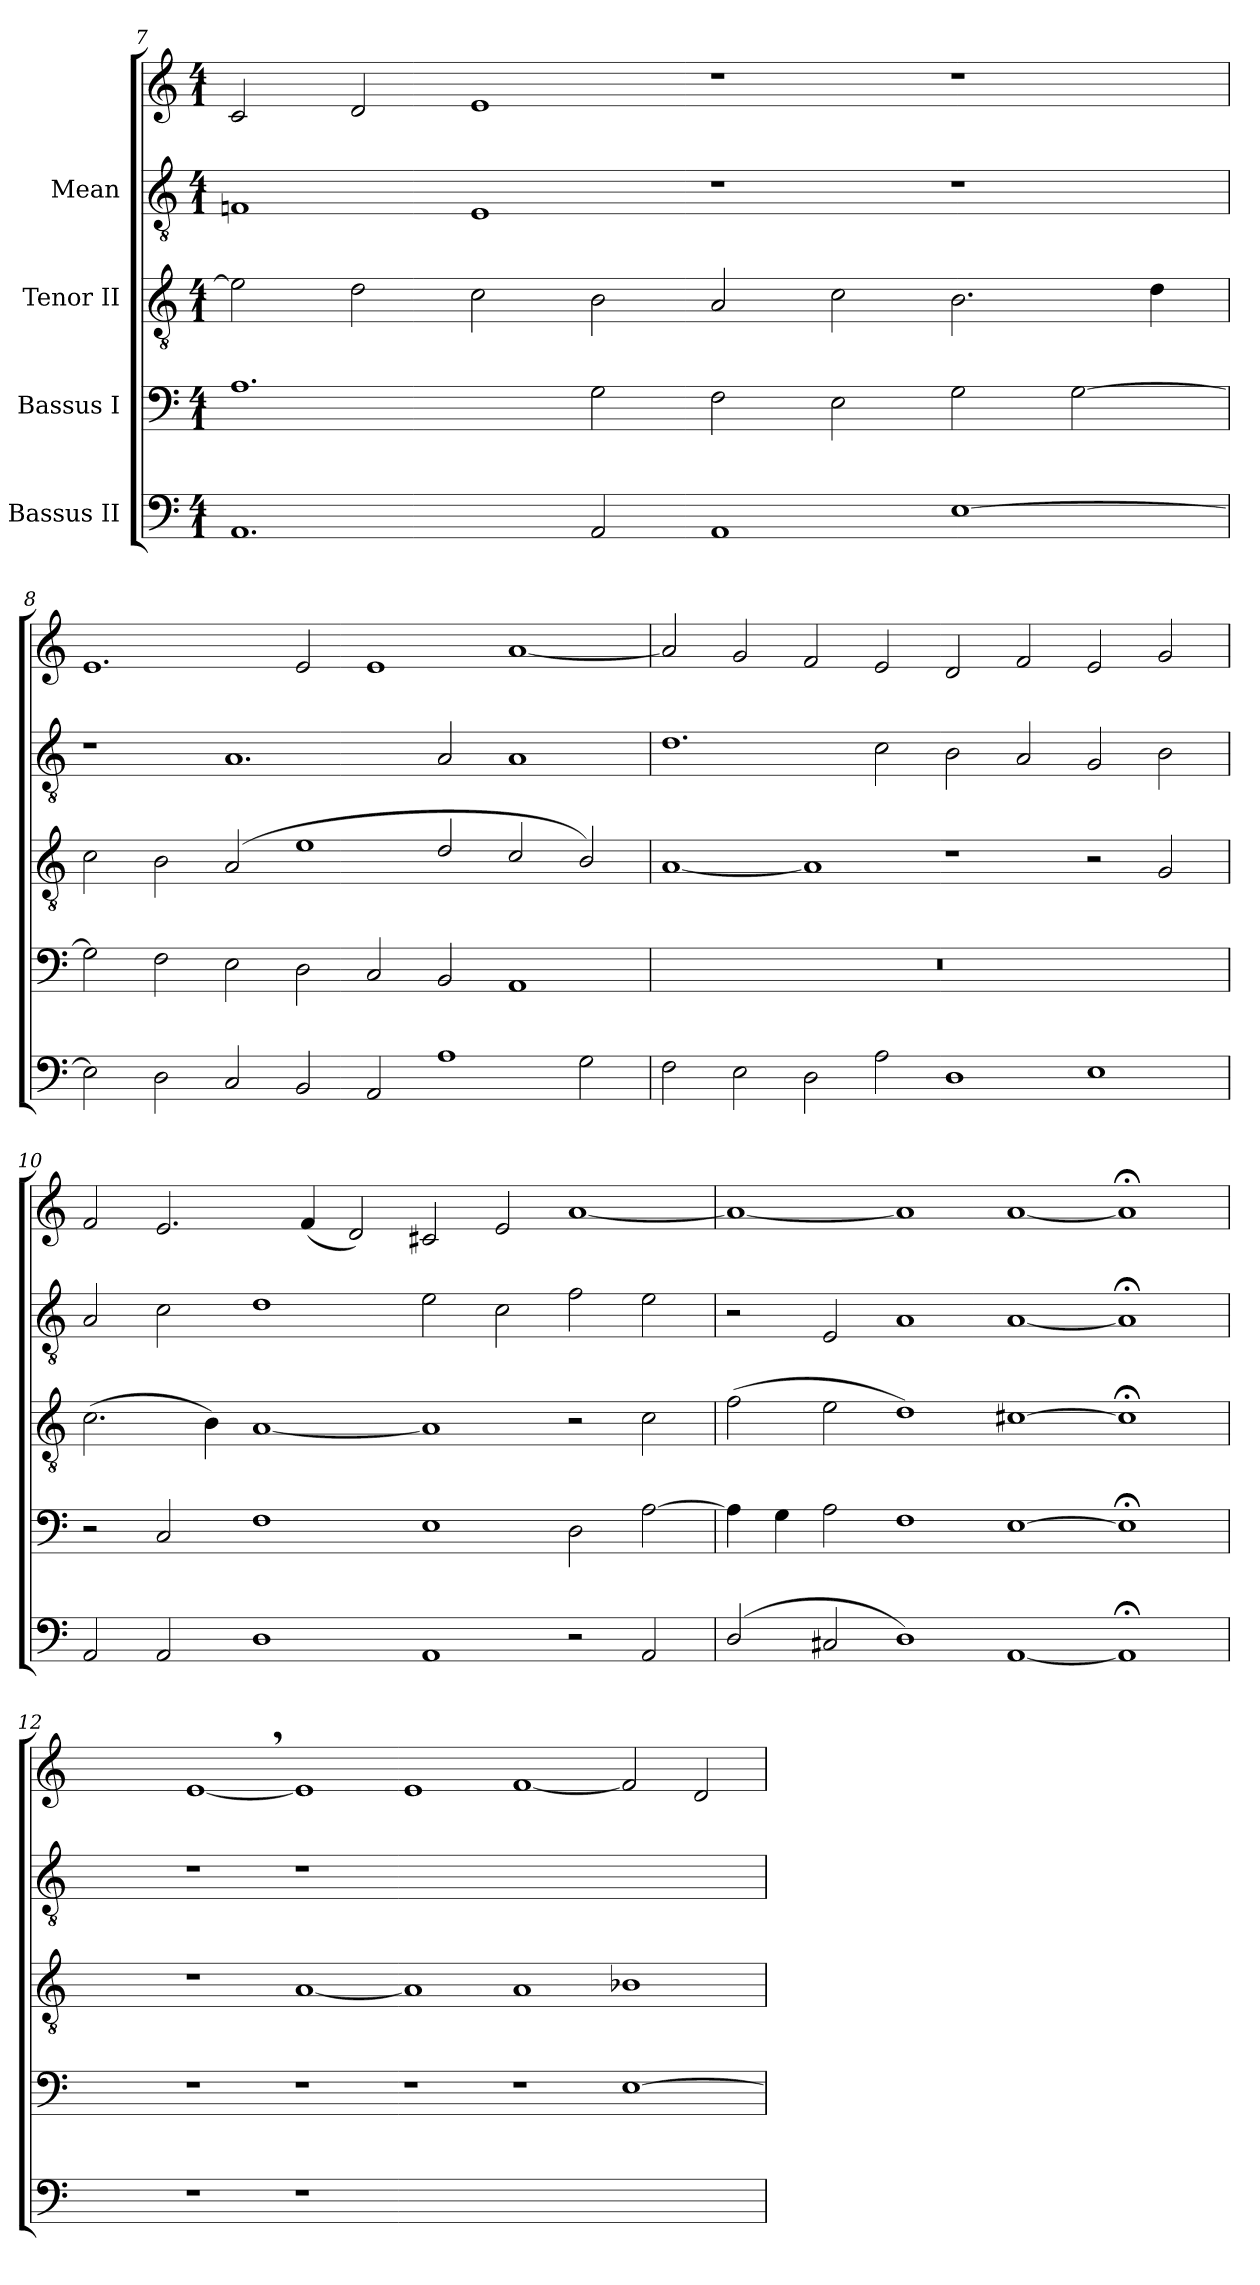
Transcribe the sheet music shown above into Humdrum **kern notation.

**kern	**kern	**kern	**kern	**kern
*part4	*part3	*part2	*part1	*part1
*staff5	*staff4	*staff3	*staff2	*staff1
*I"Bassus II	*I"Bassus I	*I"Tenor II	*I"Mean	*
*clefF4	*clefF4	*clefGv2	*clefGv2	*clefG2
*M4/1	*M4/1	*M4/1	*M4/1	*M4/1
=7	=7	=7	=7	=7
1.AA	1.A	2e\]	1Fn	2c/
.	.	2d\	.	2d/
.	.	2c\	1E	1e
2AA/	2G\	2B\	.	.
1AA	2F\	2A/	1r	1r
.	2E\	2c\	.	.
[>1E	2G\	2.B\	1r	1r
.	[>2G\	.	.	.
.	.	4d\	.	.
!!LO:PB:g=z
=8	=8	=8	=8	=8
2E\]	2G\]	2c\	1r	1.e
2D\	2F\	2B\	.	.
2C/	2E\	(<2A/	1.A	.
2BB/	2D\	1e	.	2e/
2AA/	2C/	.	.	1e
1A	2BB/	2d/	2A/	.
.	1AA	2c/	1A	[<1a
2G\	.	2B/)	.	.
=9	=9	=9	=9	=9
2F\	00r	[<1A	1.d	2a/]
2E\	.	.	.	2g/
2D\	.	1A]	.	2f/
2A\	.	.	2c\	2e/
1D	.	1r	2B\	2d/
.	.	.	2A/	2f/
1E	.	2r	2G/	2e/
.	.	2G/	2B\	2g/
!!LO:LB:g=z
=10	=10	=10	=10	=10
2AA/	2r	(>2.c\	2A/	2f/
2AA/	2C/	.	2c\	2.e/
.	.	4B\)	.	.
1D	1F	[<1A	1d	.
.	.	.	.	(<4f/
.	.	.	.	2d/)
1AA	1E	1A]	2e\	2c#X/
.	.	.	2c\	2e/
2r	2D\	2r	2f\	[<1a
2AA/	[>2A\	2c\	2e\	.
=11	=11	=11	=11	=11
(<2D/	4A\]	(>2f\	2r	1a_<
.	4G\	.	.	.
2C#X/	2A\	2e\	2E/	.
1D)	1F	1d)	1A	1a]
[<1AA	[>1E	[>1c#X	[<1A	[<1a
1AA;<]	1E;<]	1c#;<]	1A;<]	1a;<]
!!LO:LB:g=z
=12!|	=12!|	=12!|	=12!|	=12!|
1ryy	1ryy	1ryy	1ryy	1ryy
1r	1r	1r	1r	[<1e,<
1r	1r	[<1A	1r	1e]
0.ryy	1r	1A]	0.ryy	1e
.	1r	1A	.	[<1f
.	[>1E	1B-X	.	2f/]
.	.	.	.	2d/
=	=	=	=	=
*-	*-	*-	*-	*-
